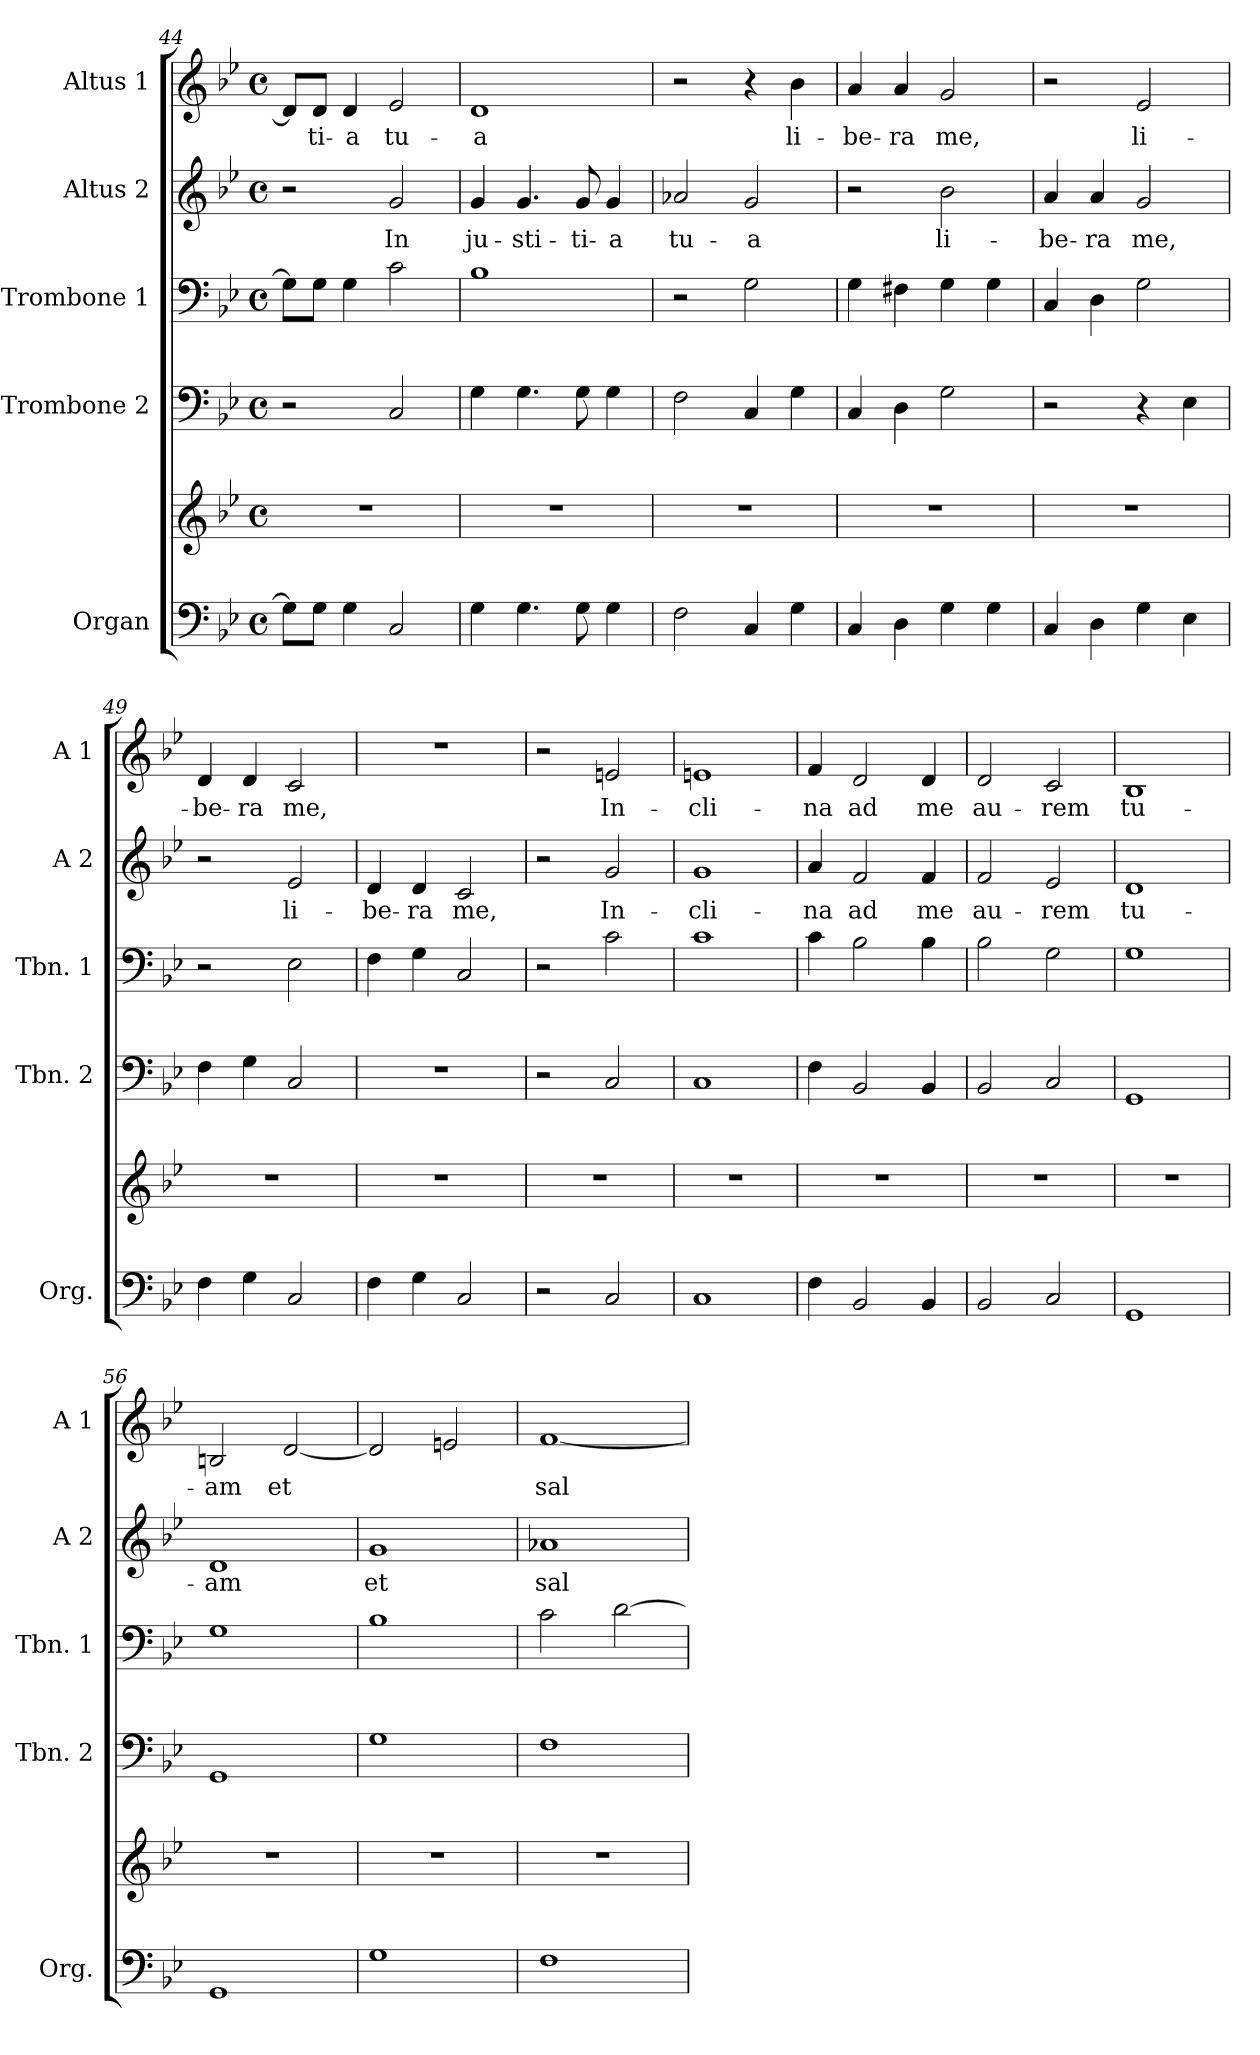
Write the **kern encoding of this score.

**kern	**kern	**kern	**kern	**kern	**text	**kern	**text
*part5	*part5	*part4	*part3	*part2	*part2	*part1	*part1
*staff6	*staff5	*staff4	*staff3	*staff2	*staff2	*staff1	*staff1
*I"Organ	*	*I"Trombone 2	*I"Trombone 1	*I"Altus 2	*	*I"Altus 1	*
*I'Org.	*	*I'Tbn. 2	*I'Tbn. 1	*I'A 2	*	*I'A 1	*
*clefF4	*clefG2	*clefF4	*clefF4	*clefG2	*	*clefG2	*
*k[b-e-]	*k[b-e-]	*k[b-e-]	*k[b-e-]	*k[b-e-]	*	*k[b-e-]	*
*B-:	*B-:	*B-:	*B-:	*B-:	*	*B-:	*
*M4/4	*M4/4	*M4/4	*M4/4	*M4/4	*	*M4/4	*
*met(c)	*met(c)	*met(c)	*met(c)	*met(c)	*	*met(c)	*
=44	=44	=44	=44	=44	=44	=44	=44
8G\L]	1r	2r	8G\L]	2r	.	8d/L]	.
!	!	!	!	!	!	!	!LO:LY:b
8G\J	.	.	8G\J	.	.	8d/J	-ti-
!	!	!	!	!	!	!	!LO:LY:b
4G\	.	.	4G\	.	.	4d/	-a
!	!	!	!	!	!LO:LY:b	!	!LO:LY:b
2C/	.	2C/	2c\	2g/	In	2e-/	tu-
=45	=45	=45	=45	=45	=45	=45	=45
!	!	!	!	!	!LO:LY:b	!	!LO:LY:b
4G\	1r	4G\	1B-	4g/	ju-	1d	-a
!	!	!	!	!	!LO:LY:b	!	!
4.G\	.	4.G\	.	4.g/	-sti-	.	.
!	!	!	!	!	!LO:LY:b	!	!
8G\	.	8G\	.	8g/	-ti-	.	.
!	!	!	!	!	!LO:LY:b	!	!
4G\	.	4G\	.	4g/	-a	.	.
=46	=46	=46	=46	=46	=46	=46	=46
!	!	!	!	!	!LO:LY:b	!	!
2F\	1r	2F\	2r	2a-X/	tu-	2r	.
!	!	!	!	!	!LO:LY:b	!	!
4C/	.	4C/	2G\	2g/	-a	4r	.
!	!	!	!	!	!	!	!LO:LY:b
4G\	.	4G\	.	.	.	4b-\	li-
=47	=47	=47	=47	=47	=47	=47	=47
!	!	!	!	!	!	!	!LO:LY:b
4C/	1r	4C/	4G\	2r	.	4a/	-be-
!	!	!	!	!	!	!	!LO:LY:b
4D\	.	4D\	4F#X\	.	.	4a/	-ra
!	!	!	!	!	!LO:LY:b	!	!LO:LY:b
4G\	.	2G\	4G\	2b-\	li-	2g/	me,
4G\	.	.	4G\	.	.	.	.
!!LO:PB:g=z
=48	=48	=48	=48	=48	=48	=48	=48
!	!	!	!	!	!LO:LY:b	!	!
4C/	1r	2r	4C/	4a/	-be-	2r	.
!	!	!	!	!	!LO:LY:b	!	!
4D\	.	.	4D\	4a/	-ra	.	.
!	!	!	!	!	!LO:LY:b	!	!LO:LY:b
4G\	.	4r	2G\	2g/	me,	2e-/	li-
4E-\	.	4E-\	.	.	.	.	.
=49	=49	=49	=49	=49	=49	=49	=49
!	!	!	!	!	!	!	!LO:LY:b
4F\	1r	4F\	2r	2r	.	4d/	-be-
!	!	!	!	!	!	!	!LO:LY:b
4G\	.	4G\	.	.	.	4d/	-ra
!	!	!	!	!	!LO:LY:b	!	!LO:LY:b
2C/	.	2C/	2E-\	2e-/	li-	2c/	me,
=50	=50	=50	=50	=50	=50	=50	=50
!	!	!	!	!	!LO:LY:b	!	!
4F\	1r	1r	4F\	4d/	-be-	1r	.
!	!	!	!	!	!LO:LY:b	!	!
4G\	.	.	4G\	4d/	-ra	.	.
!	!	!	!	!	!LO:LY:b	!	!
2C/	.	.	2C/	2c/	me,	.	.
=51	=51	=51	=51	=51	=51	=51	=51
2r	1r	2r	2r	2r	.	2r	.
!	!	!	!	!	!LO:LY:b	!	!LO:LY:b
2C/	.	2C/	2c\	2g/	In-	2en/	In-
=52	=52	=52	=52	=52	=52	=52	=52
!	!	!	!	!	!LO:LY:b	!	!LO:LY:b
1C	1r	1C	1c	1g	-cli-	1en	-cli-
=53	=53	=53	=53	=53	=53	=53	=53
!	!	!	!	!	!LO:LY:b	!	!LO:LY:b
4F\	1r	4F\	4c\	4a/	-na	4f/	-na
!	!	!	!	!	!LO:LY:b	!	!LO:LY:b
2BB-/	.	2BB-/	2B-\	2f/	ad	2d/	ad
!	!	!	!	!	!LO:LY:b	!	!LO:LY:b
4BB-/	.	4BB-/	4B-\	4f/	me	4d/	me
=54	=54	=54	=54	=54	=54	=54	=54
!	!	!	!	!	!LO:LY:b	!	!LO:LY:b
2BB-/	1r	2BB-/	2B-\	2f/	au-	2d/	au-
!	!	!	!	!	!LO:LY:b	!	!LO:LY:b
2C/	.	2C/	2G\	2e-/	-rem	2c/	-rem
=55	=55	=55	=55	=55	=55	=55	=55
!	!	!	!	!	!LO:LY:b	!	!LO:LY:b
1GG	1r	1GG	1G	1d	tu-	1B-	tu-
=56	=56	=56	=56	=56	=56	=56	=56
!	!	!	!	!	!LO:LY:b	!	!LO:LY:b
1GG	1r	1GG	1G	1d	-am	2Bn/	-am
!	!	!	!	!	!	!	!LO:LY:b
.	.	.	.	.	.	[2d/	et
!!LO:LB:g=z
=57	=57	=57	=57	=57	=57	=57	=57
!	!	!	!	!	!LO:LY:b	!	!
1G	1r	1G	1B-	1g	et	2d/]	.
.	.	.	.	.	.	2en/	.
=58	=58	=58	=58	=58	=58	=58	=58
!	!	!	!	!	!LO:LY:b	!	!LO:LY:b
1F	1r	1F	2c\	1a-X	sal-	[1f	sal-
.	.	.	[2d\	.	.	.	.
=	=	=	=	=	=	=	=
*-	*-	*-	*-	*-	*-	*-	*-
